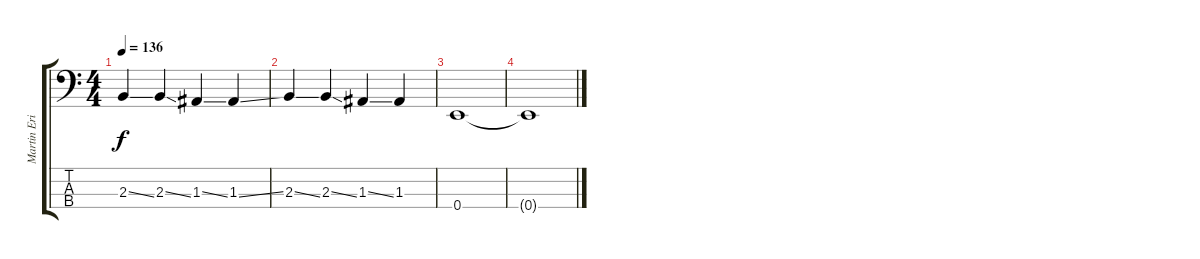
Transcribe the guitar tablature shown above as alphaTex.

\track ("Martin Eric Ain (Bass)" "Martin Eri") {instrument electricbassfinger}
\staff {score tabs}
\tuning (G2 D2 A1 E1) {hide}
\ts (4 4)
\tempo 136
\clef f4
\ks c
2.3{ss}.4{dy f} 2.3{ss}.4 1.3{ss}.4 1.3{ss}.4 |
2.3{ss}.4 2.3{ss}.4 1.3{ss}.4 1.3.4 |
0.4.1 |
0.4{t}.1
